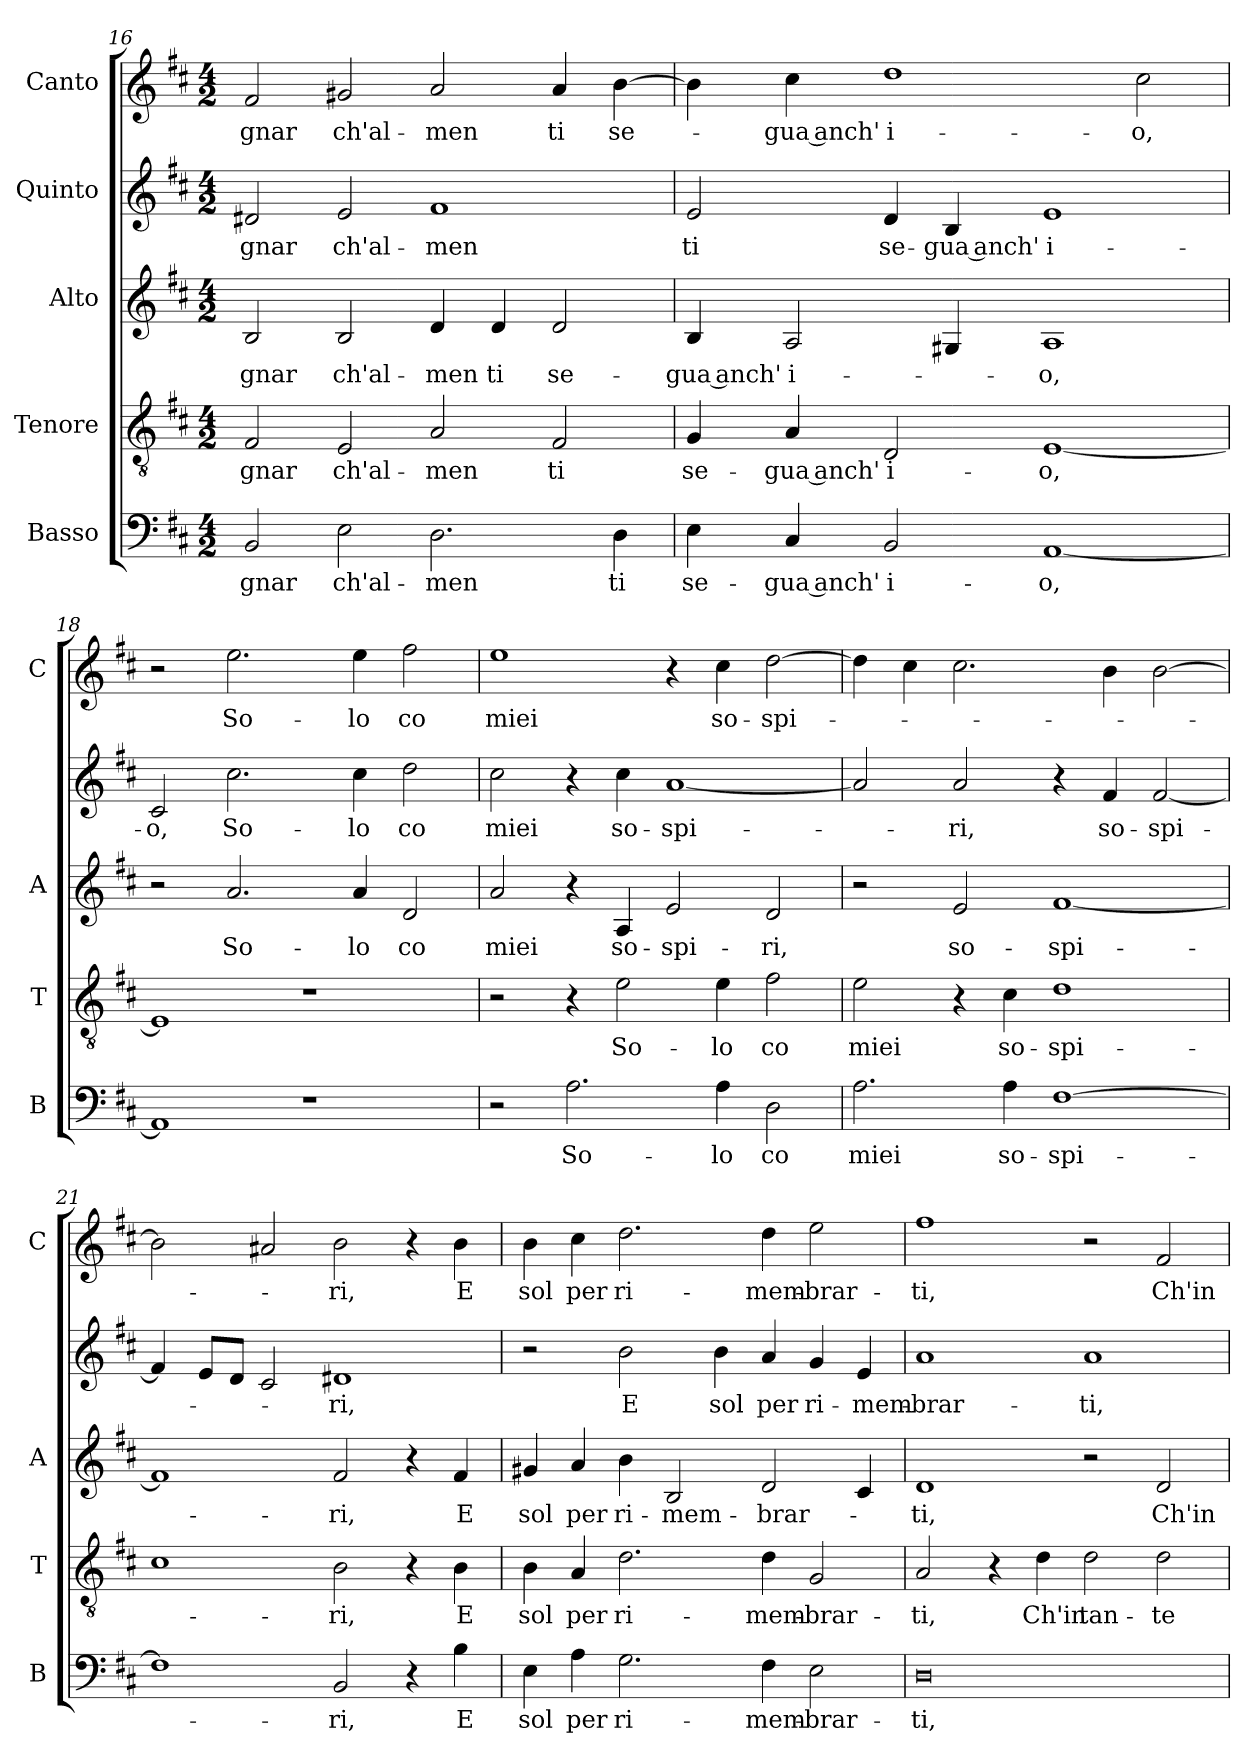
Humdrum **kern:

**kern	**text	**kern	**text	**kern	**text	**kern	**text	**kern	**text
*part5	*part5	*part4	*part4	*part3	*part3	*part2	*part2	*part1	*part1
*staff5	*staff5	*staff4	*staff4	*staff3	*staff3	*staff2	*staff2	*staff1	*staff1
*I"Basso	*	*I"Tenore	*	*I"Alto	*	*I"Quinto	*	*I"Canto	*
*I'B	*	*I'T	*	*I'A	*	*	*	*I'C	*
*clefF4	*	*clefGv2	*	*clefG2	*	*clefG2	*	*clefG2	*
*k[f#c#]	*	*k[f#c#]	*	*k[f#c#]	*	*k[f#c#]	*	*k[f#c#]	*
*D:	*	*D:	*	*D:	*	*D:	*	*D:	*
*M4/2	*	*M4/2	*	*M4/2	*	*M4/2	*	*M4/2	*
=16	=16	=16	=16	=16	=16	=16	=16	=16	=16
!	!LO:LY:b	!	!LO:LY:b	!	!LO:LY:b	!	!LO:LY:b	!	!LO:LY:b
2BB/	-gnar	2F#/	-gnar	2B/	-gnar	2d#X/	-gnar	2f#/	-gnar
!	!LO:LY:b	!	!LO:LY:b	!	!LO:LY:b	!	!LO:LY:b	!	!LO:LY:b
2E\	ch'al-	2E/	ch'al-	2B/	ch'al-	2e/	ch'al-	2g#X/	ch'al-
!	!LO:LY:b	!	!LO:LY:b	!	!LO:LY:b	!	!LO:LY:b	!	!LO:LY:b
2.D\	-men	2A/	-men	4d/	-men	1f#	-men	2a/	-men
!	!	!	!	!	!LO:LY:b	!	!	!	!
.	.	.	.	4d/	ti	.	.	.	.
!	!	!	!LO:LY:b	!	!LO:LY:b	!	!	!	!LO:LY:b
.	.	2F#/	ti	2d/	se-	.	.	4a/	ti
!	!LO:LY:b	!	!	!	!	!	!	!	!LO:LY:b
4D\	ti	.	.	.	.	.	.	[4b\	se-
=17	=17	=17	=17	=17	=17	=17	=17	=17	=17
!	!LO:LY:b	!	!LO:LY:b	!	!LO:LY:b	!	!LO:LY:b	!	!
4E\	se-	4G/	se-	4B/	-gua anch'	2e/	ti	4b\]	.
!	!LO:LY:b	!	!LO:LY:b	!	!LO:LY:b	!	!	!	!LO:LY:b
4C#/	-gua anch'	4A/	-gua anch'	2A/	i-	.	.	4cc#\	-gua anch'
!	!LO:LY:b	!	!LO:LY:b	!	!	!	!LO:LY:b	!	!LO:LY:b
2BB/	i-	2D/	i-	.	.	4d/	se-	1dd	i-
!	!	!	!	!	!	!	!LO:LY:b	!	!
.	.	.	.	4G#X/	.	4B/	-gua anch'	.	.
!	!LO:LY:b	!	!LO:LY:b	!	!LO:LY:b	!	!LO:LY:b	!	!
[1AA	-o,	[1E	-o,	1A	-o,	1e	i-	.	.
!	!	!	!	!	!	!	!	!	!LO:LY:b
.	.	.	.	.	.	.	.	2cc#\	-o,
=18	=18	=18	=18	=18	=18	=18	=18	=18	=18
!	!	!	!	!	!	!	!LO:LY:b	!	!
1AA]	.	1E]	.	2r	.	2c#/	-o,	2r	.
!	!	!	!	!	!LO:LY:b	!	!LO:LY:b	!	!LO:LY:b
.	.	.	.	2.a/	So-	2.cc#\	So-	2.ee\	So-
1r	.	1r	.	.	.	.	.	.	.
!	!	!	!	!	!LO:LY:b	!	!LO:LY:b	!	!LO:LY:b
.	.	.	.	4a/	-lo	4cc#\	-lo	4ee\	-lo
!	!	!	!	!	!LO:LY:b	!	!LO:LY:b	!	!LO:LY:b
.	.	.	.	2d/	co	2dd\	co	2ff#\	co
!!LO:LB:g=z
=19	=19	=19	=19	=19	=19	=19	=19	=19	=19
!	!	!	!	!	!LO:LY:b	!	!LO:LY:b	!	!LO:LY:b
2r	.	2r	.	2a/	miei	2cc#\	miei	1ee	miei
!	!LO:LY:b	!	!	!	!	!	!	!	!
2.A\	So-	4r	.	4r	.	4r	.	.	.
!	!	!	!LO:LY:b	!	!LO:LY:b	!	!LO:LY:b	!	!
.	.	2e\	So-	4A/	so-	4cc#\	so-	.	.
!	!	!	!	!	!LO:LY:b	!	!LO:LY:b	!	!
.	.	.	.	2e/	-spi-	[1a	-spi-	4r	.
!	!LO:LY:b	!	!LO:LY:b	!	!	!	!	!	!LO:LY:b
4A\	-lo	4e\	-lo	.	.	.	.	4cc#\	so-
!	!LO:LY:b	!	!LO:LY:b	!	!LO:LY:b	!	!	!	!LO:LY:b
2D\	co	2f#\	co	2d/	-ri,	.	.	[2dd\	-spi-
=20	=20	=20	=20	=20	=20	=20	=20	=20	=20
!	!LO:LY:b	!	!LO:LY:b	!	!	!	!	!	!
2.A\	miei	2e\	miei	2r	.	2a/]	.	4dd\]	.
.	.	.	.	.	.	.	.	4cc#\	.
!	!	!	!	!	!LO:LY:b	!	!LO:LY:b	!	!
.	.	4r	.	2e/	so-	2a/	-ri,	2.cc#\	.
!	!LO:LY:b	!	!LO:LY:b	!	!	!	!	!	!
4A\	so-	4c#\	so-	.	.	.	.	.	.
!	!LO:LY:b	!	!LO:LY:b	!	!LO:LY:b	!	!	!	!
[1F#	-spi-	1d	-spi-	[1f#	-spi-	4r	.	.	.
!	!	!	!	!	!	!	!LO:LY:b	!	!
.	.	.	.	.	.	4f#/	so-	4b\	.
!	!	!	!	!	!	!	!LO:LY:b	!	!
.	.	.	.	.	.	[2f#/	-spi-	[2b\	.
=21	=21	=21	=21	=21	=21	=21	=21	=21	=21
1F#]	.	1c#	.	1f#]	.	4f#/]	.	2b\]	.
.	.	.	.	.	.	8e/L	.	.	.
.	.	.	.	.	.	8d/J	.	.	.
.	.	.	.	.	.	2c#/	.	2a#X/	.
!	!LO:LY:b	!	!LO:LY:b	!	!LO:LY:b	!	!LO:LY:b	!	!LO:LY:b
2BB/	-ri,	2B\	-ri,	2f#/	-ri,	1d#X	-ri,	2b\	-ri,
4r	.	4r	.	4r	.	.	.	4r	.
!	!LO:LY:b	!	!LO:LY:b	!	!LO:LY:b	!	!	!	!LO:LY:b
4B\	E	4B\	E	4f#/	E	.	.	4b\	E
=22	=22	=22	=22	=22	=22	=22	=22	=22	=22
!	!LO:LY:b	!	!LO:LY:b	!	!LO:LY:b	!	!	!	!LO:LY:b
4E\	sol	4B\	sol	4g#X/	sol	2r	.	4b\	sol
!	!LO:LY:b	!	!LO:LY:b	!	!LO:LY:b	!	!	!	!LO:LY:b
4A\	per	4A/	per	4a/	per	.	.	4cc#\	per
!	!LO:LY:b	!	!LO:LY:b	!	!LO:LY:b	!	!LO:LY:b	!	!LO:LY:b
2.G\	ri-	2.d\	ri-	4b\	ri-	2b\	E	2.dd\	ri-
!	!	!	!	!	!LO:LY:b	!	!	!	!
.	.	.	.	2B/	-mem-	.	.	.	.
!	!	!	!	!	!	!	!LO:LY:b	!	!
.	.	.	.	.	.	4b\	sol	.	.
!	!LO:LY:b	!	!LO:LY:b	!	!LO:LY:b	!	!LO:LY:b	!	!LO:LY:b
4F#\	-mem-	4d\	-mem-	2d/	-brar-	4a/	per	4dd\	-mem-
!	!LO:LY:b	!	!LO:LY:b	!	!	!	!LO:LY:b	!	!LO:LY:b
2E\	-brar-	2G/	-brar-	.	.	4g/	ri-	2ee\	-brar-
!	!	!	!	!	!	!	!LO:LY:b	!	!
.	.	.	.	4c#/	.	4e/	-mem-	.	.
!!LO:PB:g=z
=23	=23	=23	=23	=23	=23	=23	=23	=23	=23
!	!LO:LY:b	!	!LO:LY:b	!	!LO:LY:b	!	!LO:LY:b	!	!LO:LY:b
0D	-ti,	2A/	-ti,	1d	-ti,	1a	-brar-	1ff#	-ti,
.	.	4r	.	.	.	.	.	.	.
!	!	!	!LO:LY:b	!	!	!	!	!	!
.	.	4d\	Ch'in	.	.	.	.	.	.
!	!	!	!LO:LY:b	!	!	!	!LO:LY:b	!	!
.	.	2d\	tan-	2r	.	1a	-ti,	2r	.
!	!	!	!LO:LY:b	!	!LO:LY:b	!	!	!	!LO:LY:b
.	.	2d\	-te	2d/	Ch'in	.	.	2f#/	Ch'in
=	=	=	=	=	=	=	=	=	=
*-	*-	*-	*-	*-	*-	*-	*-	*-	*-
